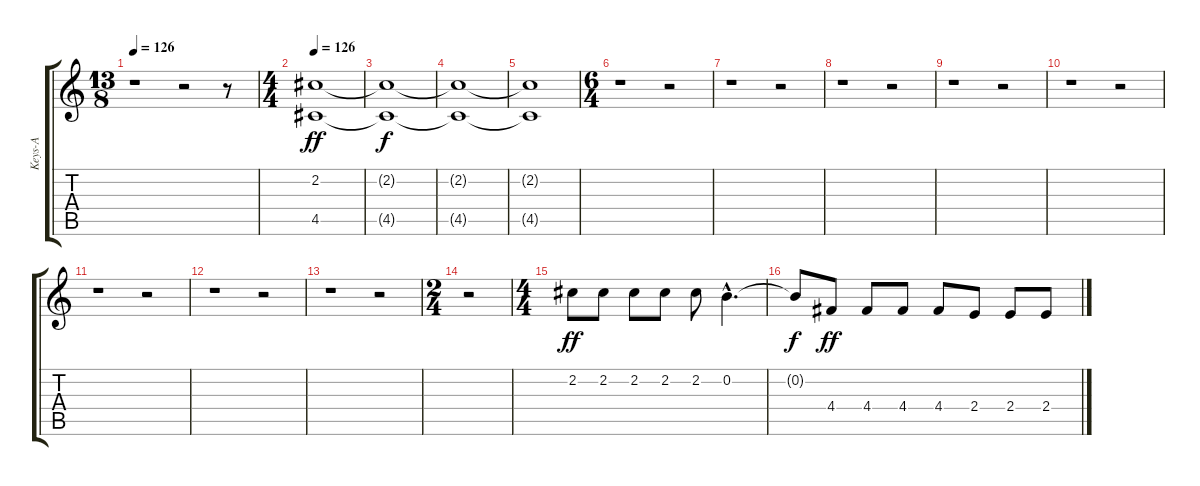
\track ("Keys-A" "Keys-A") {instrument overdrivenguitar}
\staff {score tabs}
\tuning (E4 B3 G3 D3 A2 E2) {hide}
\ts (13 8)
\tempo 126
\clef g2
\ks c
r.1{dy ff} r.2 r.8 |
\ts (4 4)
\tempo 126
(2.2 4.5).1{instrument lead2sawtooth} |
(2.2{t} 4.5{t}).1{dy f} |
(2.2{t} 4.5{t}).1 |
(2.2{t} 4.5{t}).1 |
\ts (6 4)
r.1 r.2 |
r.1 r.2 |
r.1 r.2 |
r.1 r.2 |
r.1 r.2 |
r.1 r.2 |
r.1 r.2 |
r.1 r.2 |
\ts (2 4)
r.2 |
\ts (4 4)
2.2.8{dy ff balance 8 instrument overdrivenguitar} 2.2.8 2.2.8 2.2.8 2.2.8 0.2{hac}.4{d} |
0.2{t}.8{dy f} 4.4.8{dy ff} 4.4.8 4.4.8 4.4.8 2.4.8 2.4.8 2.4.8
